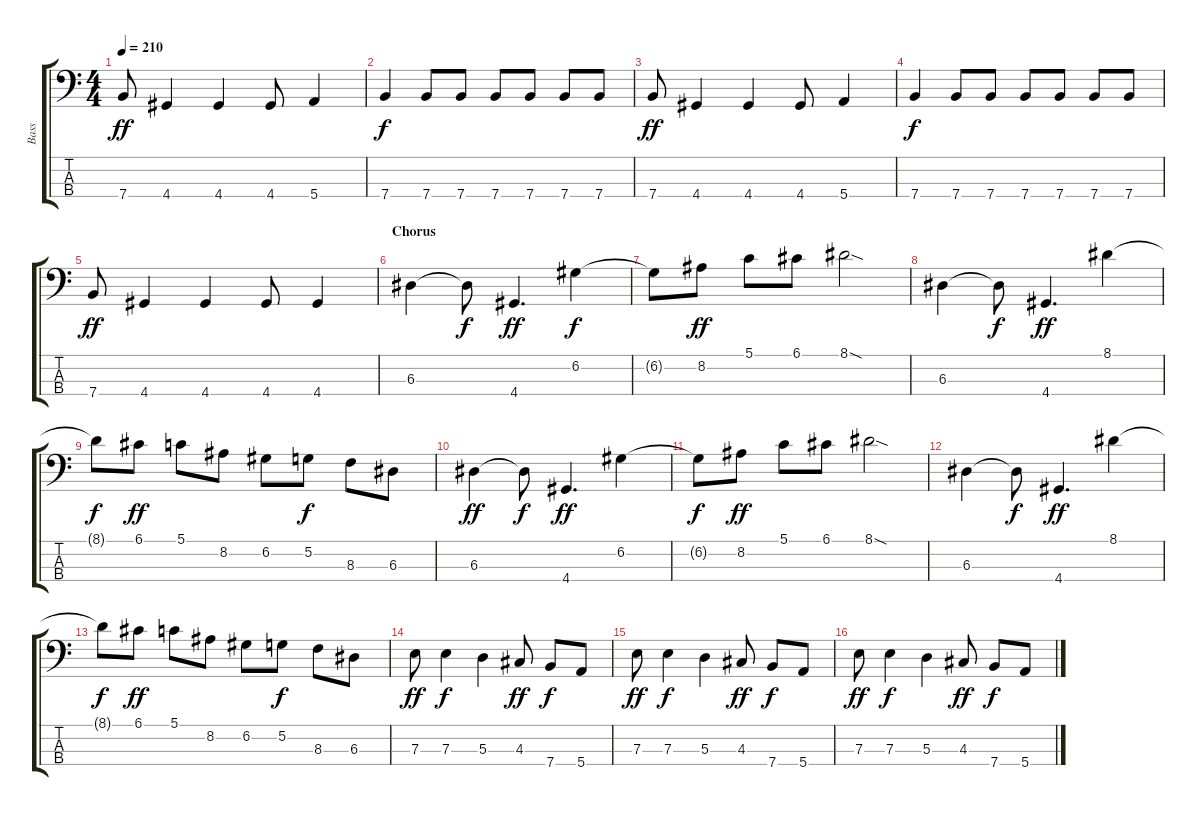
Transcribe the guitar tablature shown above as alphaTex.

\track ("Bass" "Bass") {instrument electricbassfinger}
\staff {score tabs}
\tuning (G2 D2 A1 E1) {hide}
\ts (4 4)
\tempo 210
\clef f4
\ks c
7.4.8{dy ff} 4.4.4 4.4.4 4.4.8 5.4.4 |
7.4.4{dy f} 7.4.8 7.4.8 7.4.8 7.4.8 7.4.8 7.4.8 |
7.4.8{dy ff} 4.4.4 4.4.4 4.4.8 5.4.4 |
7.4.4{dy f} 7.4.8 7.4.8 7.4.8 7.4.8 7.4.8 7.4.8 |
7.4.8{dy ff} 4.4.4 4.4.4 4.4.8 4.4.4 |
\section ("" "Chorus")
6.3.4 6.3{t}.8{dy f} 4.4.4{d dy ff} 6.2.4{dy f} |
6.2{t}.8 8.2.8{dy ff} 5.1.8 6.1.8 8.1{sod}.2 |
6.3.4 6.3{t}.8{dy f} 4.4.4{d dy ff} 8.1.4 |
8.1{t}.8{dy f} 6.1.8{dy ff} 5.1.8 8.2.8 6.2.8 5.2.8{dy f} 8.3.8 6.3.8 |
6.3.4{dy ff} 6.3{t}.8{dy f} 4.4.4{d dy ff} 6.2.4 |
6.2{t}.8{dy f} 8.2.8{dy ff} 5.1.8 6.1.8 8.1{sod}.2 |
6.3.4 6.3{t}.8{dy f} 4.4.4{d dy ff} 8.1.4 |
8.1{t}.8{dy f} 6.1.8{dy ff} 5.1.8 8.2.8 6.2.8 5.2.8{dy f} 8.3.8 6.3.8 |
7.3.8{dy ff} 7.3.4{dy f} 5.3.4 4.3.8{dy ff} 7.4.8{dy f} 5.4.8 |
7.3.8{dy ff} 7.3.4{dy f} 5.3.4 4.3.8{dy ff} 7.4.8{dy f} 5.4.8 |
7.3.8{dy ff} 7.3.4{dy f} 5.3.4 4.3.8{dy ff} 7.4.8{dy f} 5.4.8
